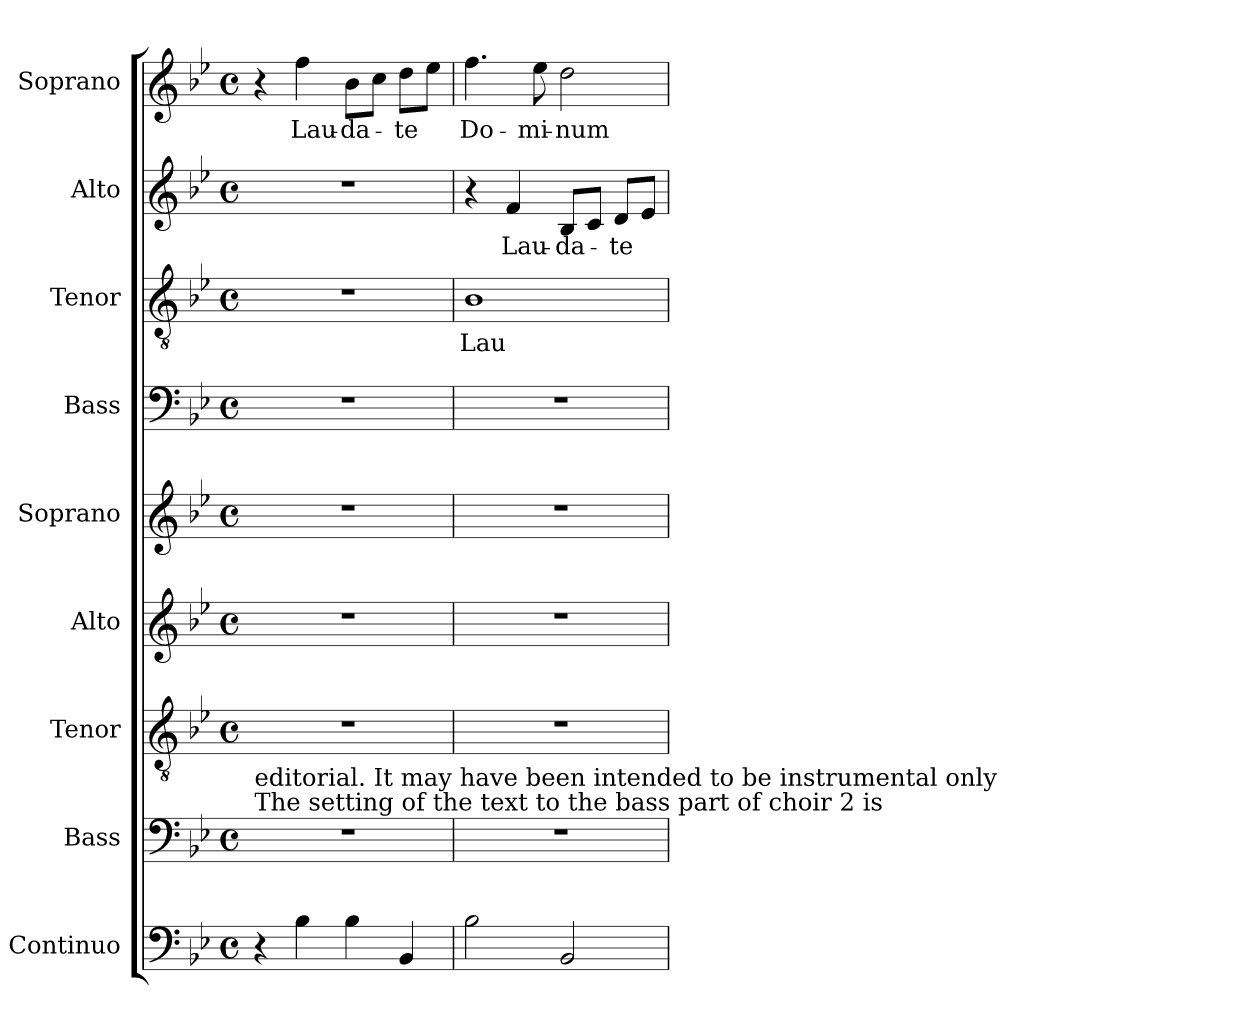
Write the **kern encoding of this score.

**kern	**kern	**kern	**kern	**kern	**kern	**kern	**text	**kern	**text	**kern	**text
*part9	*part8	*part7	*part6	*part5	*part4	*part3	*part3	*part2	*part2	*part1	*part1
*staff9	*staff8	*staff7	*staff6	*staff5	*staff4	*staff3	*staff3	*staff2	*staff2	*staff1	*staff1
*I"Continuo	*I"Bass	*I"Tenor	*I"Alto	*I"Soprano	*I"Bass	*I"Tenor	*	*I"Alto	*	*I"Soprano	*
*	*I'B.	*I'T.	*I'A.	*I'S.	*I'B.	*I'T.	*	*I'A.	*	*I'S.	*
!!LO:PB:g=z
*clefF4	*clefF4	*clefGv2	*clefG2	*clefG2	*clefF4	*clefGv2	*	*clefG2	*	*clefG2	*
*	*	*ITrd7c12	*	*	*	*ITrd7c12	*	*	*	*	*
*k[b-e-]	*k[b-e-]	*k[b-e-]	*k[b-e-]	*k[b-e-]	*k[b-e-]	*k[b-e-]	*	*k[b-e-]	*	*k[b-e-]	*
*B-:	*B-:	*B-:	*B-:	*B-:	*B-:	*B-:	*	*B-:	*	*B-:	*
*M4/4	*M4/4	*M4/4	*M4/4	*M4/4	*M4/4	*M4/4	*	*M4/4	*	*M4/4	*
*met(c)	*met(c)	*met(c)	*met(c)	*met(c)	*met(c)	*met(c)	*	*met(c)	*	*met(c)	*
=1	=1	=1	=1	=1	=1	=1	=1	=1	=1	=1	=1
!	!LO:TX:a:t=The setting of the text to the bass part of choir 2 is	!	!	!	!	!	!	!	!	!	!
!	!LO:TX:t=editorial. It may have been intended to be instrumental only	!	!	!	!	!	!	!	!	!	!
4r	1r	1r	1r	1r	1r	1r	.	1r	.	4r	.
!	!	!	!	!	!	!	!	!	!	!	!LO:LY:b:color=#000000
4B-i\	.	.	.	.	.	.	.	.	.	4ffi\	Lau-
!	!	!	!	!	!	!	!	!	!	!	!LO:LY:b:color=#000000
4B-i\	.	.	.	.	.	.	.	.	.	8b-i\L	-da-
.	.	.	.	.	.	.	.	.	.	8cci\J	.
!	!	!	!	!	!	!	!	!	!	!	!LO:LY:b:color=#000000
4BB-i/	.	.	.	.	.	.	.	.	.	8ddi\L	-te
.	.	.	.	.	.	.	.	.	.	8ee-i\J	.
=2	=2	=2	=2	=2	=2	=2	=2	=2	=2	=2	=2
!	!	!	!	!	!	!	!LO:LY:b:color=#000000	!	!	!	!
!	!	!	!	!	!	!	!	!	!	!	!LO:LY:b:color=#000000
2B-i\	1r	1r	1r	1r	1r	1BB-i	Lau-	4r	.	4.ffi\	Do-
!	!	!	!	!	!	!	!	!	!LO:LY:b:color=#000000	!	!
.	.	.	.	.	.	.	.	4fi/	Lau-	.	.
!	!	!	!	!	!	!	!	!	!	!	!LO:LY:b:color=#000000
.	.	.	.	.	.	.	.	.	.	8ee-i\	-mi-
!	!	!	!	!	!	!	!	!	!LO:LY:b:color=#000000	!	!
!	!	!	!	!	!	!	!	!	!	!	!LO:LY:b:color=#000000
2BB-i/	.	.	.	.	.	.	.	8B-i/L	-da-	2ddi\	-num
.	.	.	.	.	.	.	.	8ci/J	.	.	.
!	!	!	!	!	!	!	!	!	!LO:LY:b:color=#000000	!	!
.	.	.	.	.	.	.	.	8di/L	-te	.	.
.	.	.	.	.	.	.	.	8e-i/J	.	.	.
=	=	=	=	=	=	=	=	=	=	=	=
*-	*-	*-	*-	*-	*-	*-	*-	*-	*-	*-	*-
